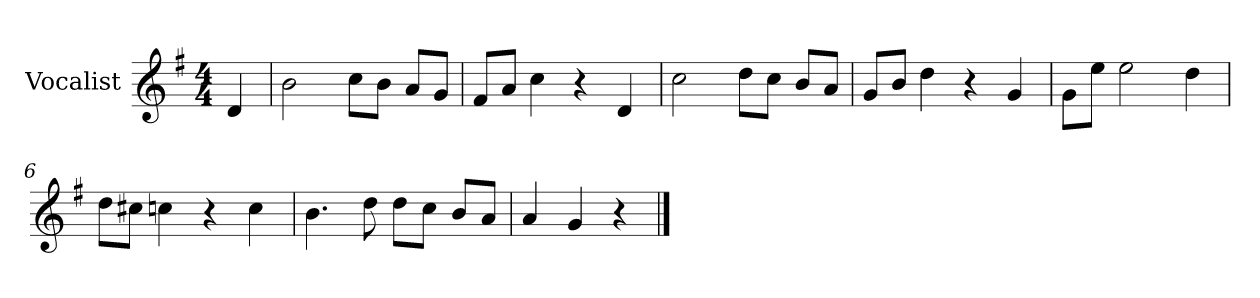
**kern
*part1
*staff1
*I"Vocalist
*k[f#]
*G:
*M4/4
=
4d
=1
2b
8ccL
8bJ
8aL
8gJ
=2
8f#L
8aJ
4cc
4r
4d
=3
2cc
8ddL
8ccJ
8bL
8aJ
=4
8gL
8bJ
4dd
4r
4g
=5
8gL
8eeJ
2ee
4dd
=6
8ddL
8cc#XJ
4ccn
4r
4cc
=7
4.b
8dd
8ddL
8ccJ
8bL
8aJ
=8
4a
4g
4r
==
*-
